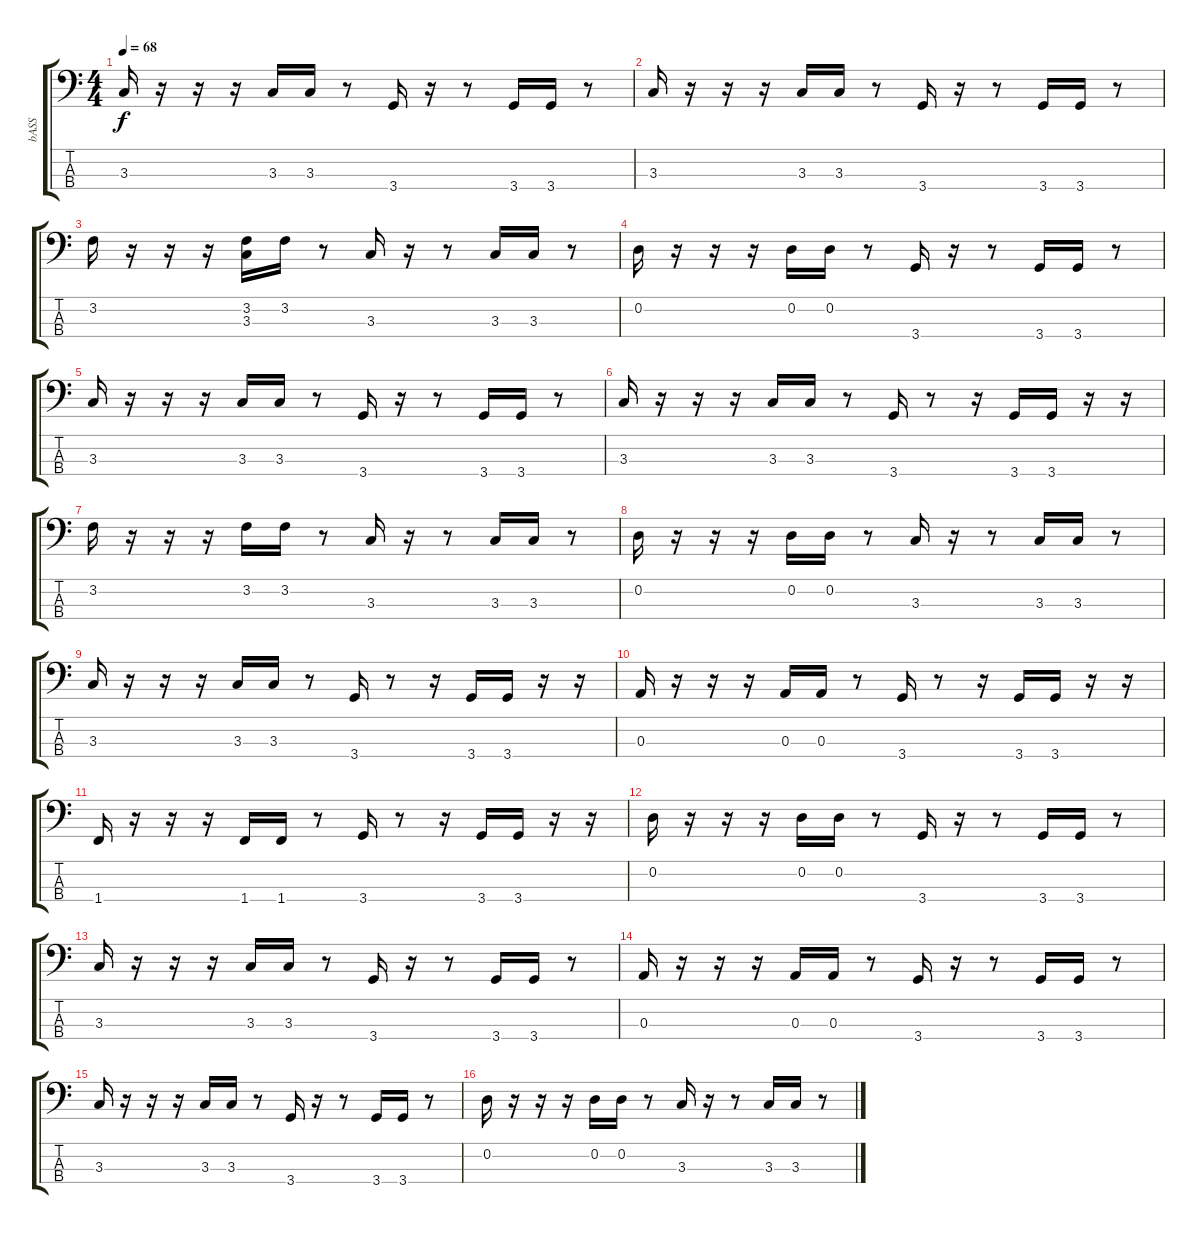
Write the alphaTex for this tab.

\track ("bASS" "bASS") {instrument electricbassfinger}
\staff {score tabs}
\tuning (G2 D2 A1 E1) {hide}
\ts (4 4)
\tempo 68
\clef f4
\ks c
3.3.16{dy f} r.16 r.16 r.16 3.3.16 3.3.16 r.8 3.4.16 r.16 r.8 3.4.16 3.4.16 r.8 |
3.3.16 r.16 r.16 r.16 3.3.16 3.3.16 r.8 3.4.16 r.16 r.8 3.4.16 3.4.16 r.8 |
3.2.16 r.16 r.16 r.16 (3.2 3.3).16 3.2.16 r.8 3.3.16 r.16 r.8 3.3.16 3.3.16 r.8 |
0.2.16 r.16 r.16 r.16 0.2.16 0.2.16 r.8 3.4.16 r.16 r.8 3.4.16 3.4.16 r.8 |
3.3.16 r.16 r.16 r.16 3.3.16 3.3.16 r.8 3.4.16 r.16 r.8 3.4.16 3.4.16 r.8 |
3.3.16 r.16 r.16 r.16 3.3.16 3.3.16 r.8 3.4.16 r.8 r.16 3.4.16 3.4.16 r.16 r.16 |
3.2.16 r.16 r.16 r.16 3.2.16 3.2.16 r.8 3.3.16 r.16 r.8 3.3.16 3.3.16 r.8 |
0.2.16 r.16 r.16 r.16 0.2.16 0.2.16 r.8 3.3.16 r.16 r.8 3.3.16 3.3.16 r.8 |
3.3.16 r.16 r.16 r.16 3.3.16 3.3.16 r.8 3.4.16 r.8 r.16 3.4.16 3.4.16 r.16 r.16 |
0.3.16 r.16 r.16 r.16 0.3.16 0.3.16 r.8 3.4.16 r.8 r.16 3.4.16 3.4.16 r.16 r.16 |
1.4.16 r.16 r.16 r.16 1.4.16 1.4.16 r.8 3.4.16 r.8 r.16 3.4.16 3.4.16 r.16 r.16 |
0.2.16 r.16 r.16 r.16 0.2.16 0.2.16 r.8 3.4.16 r.16 r.8 3.4.16 3.4.16 r.8 |
3.3.16 r.16 r.16 r.16 3.3.16 3.3.16 r.8 3.4.16 r.16 r.8 3.4.16 3.4.16 r.8 |
0.3.16 r.16 r.16 r.16 0.3.16 0.3.16 r.8 3.4.16 r.16 r.8 3.4.16 3.4.16 r.8 |
3.3.16 r.16 r.16 r.16 3.3.16 3.3.16 r.8 3.4.16 r.16 r.8 3.4.16 3.4.16 r.8 |
0.2.16 r.16 r.16 r.16 0.2.16 0.2.16 r.8 3.3.16 r.16 r.8 3.3.16 3.3.16 r.8
